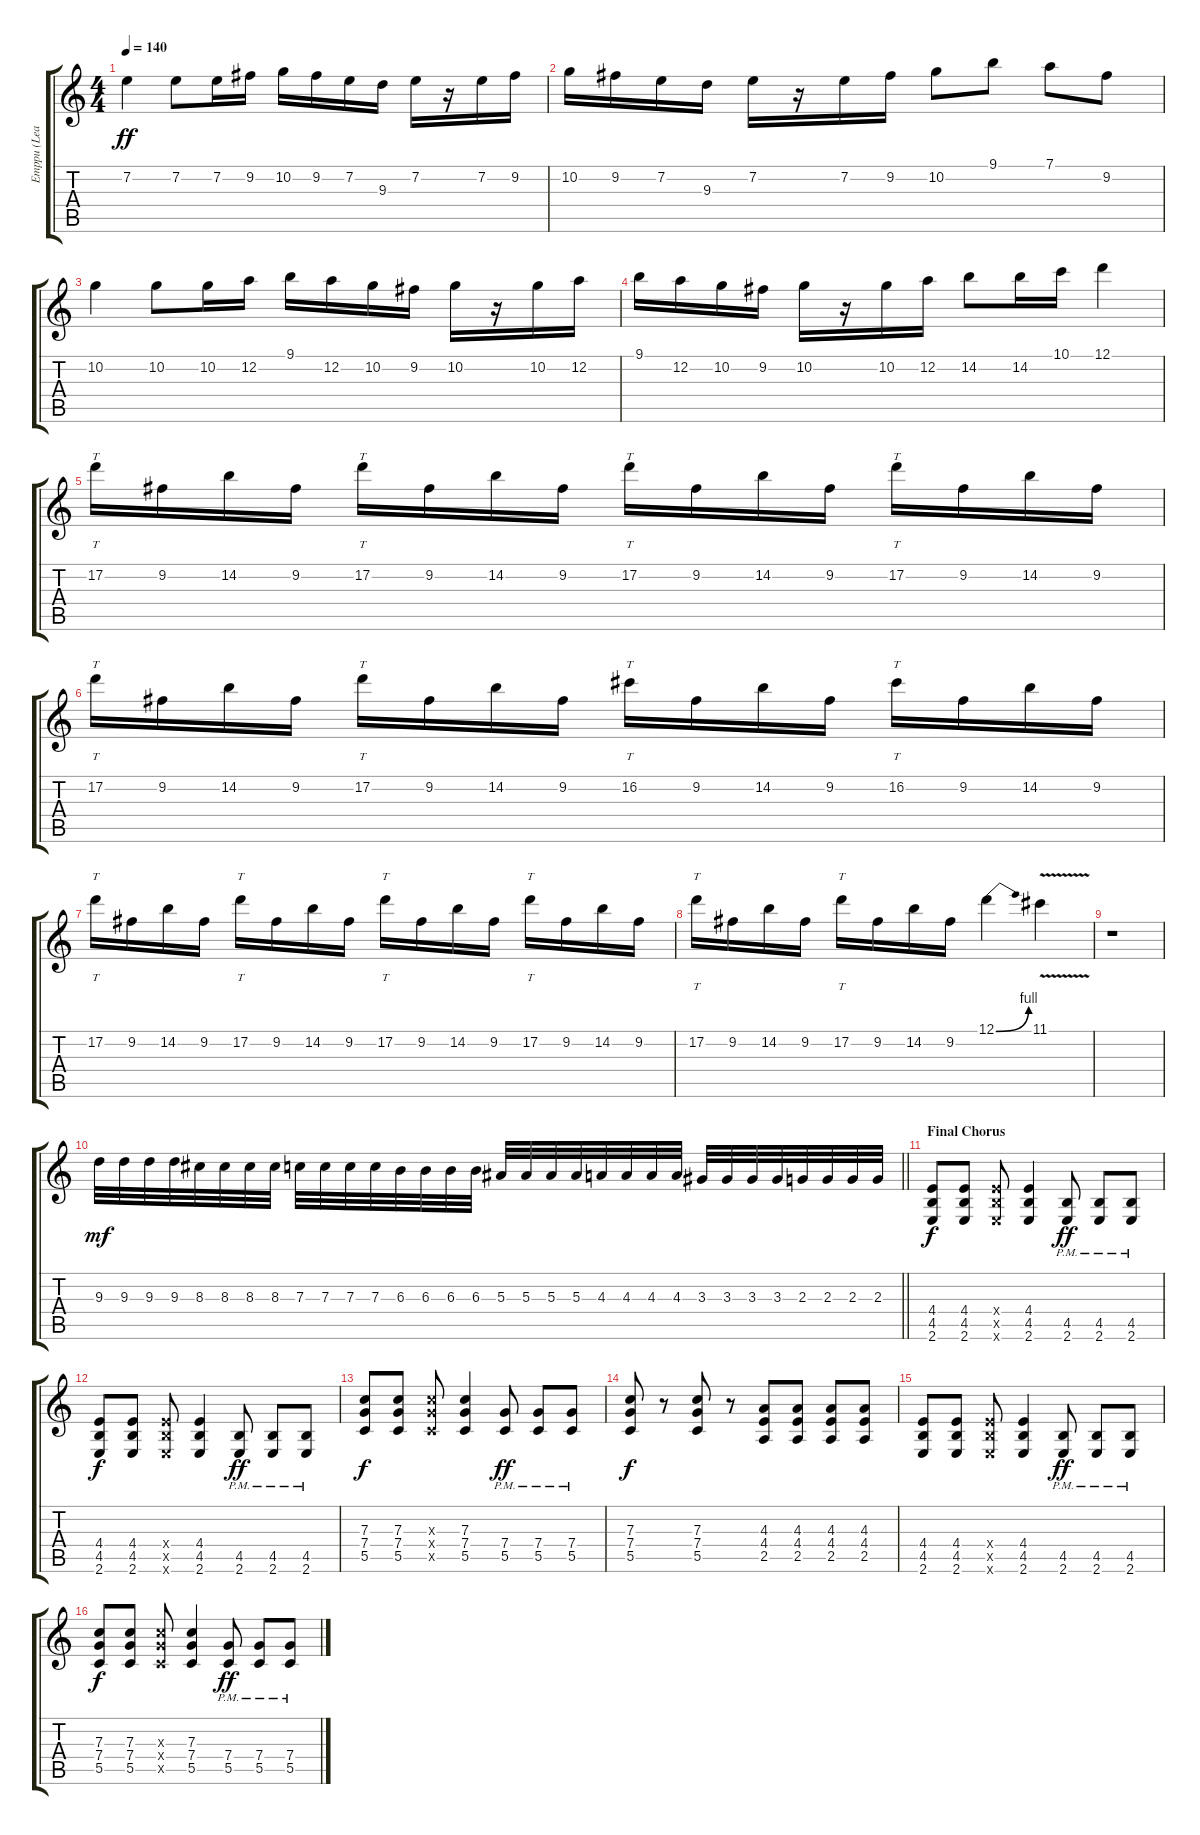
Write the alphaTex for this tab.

\track ("Emppu (Lead)" "Emppu (Lea") {instrument distortionguitar}
\staff {score tabs}
\tuning (D4 A3 F3 C3 G2 D2) {hide}
\ts (4 4)
\tempo 140
\clef g2
\ks aminor
7.2.4{dy ff} 7.2.8 7.2.16 9.2.16 10.2.16 9.2.16 7.2.16 9.3.16 7.2.16 r.16 7.2.16 9.2.16 |
10.2.16 9.2.16 7.2.16 9.3.16 7.2.16 r.16 7.2.16 9.2.16 10.2.8 9.1.8 7.1.8 9.2.8 |
10.2.4 10.2.8 10.2.16 12.2.16 9.1.16 12.2.16 10.2.16 9.2.16 10.2.16 r.16 10.2.16 12.2.16 |
9.1.16 12.2.16 10.2.16 9.2.16 10.2.16 r.16 10.2.16 12.2.16 14.2.8 14.2.16 10.1.16 12.1.4 |
17.2.16{tt} 9.2.16 14.2.16 9.2.16 17.2.16{tt} 9.2.16 14.2.16 9.2.16 17.2.16{tt} 9.2.16 14.2.16 9.2.16 17.2.16{tt} 9.2.16 14.2.16 9.2.16 |
17.2.16{tt} 9.2.16 14.2.16 9.2.16 17.2.16{tt} 9.2.16 14.2.16 9.2.16 16.2.16{tt} 9.2.16 14.2.16 9.2.16 16.2.16{tt} 9.2.16 14.2.16 9.2.16 |
17.2.16{tt} 9.2.16 14.2.16 9.2.16 17.2.16{tt} 9.2.16 14.2.16 9.2.16 17.2.16{tt} 9.2.16 14.2.16 9.2.16 17.2.16{tt} 9.2.16 14.2.16 9.2.16 |
17.2.16{tt} 9.2.16 14.2.16 9.2.16 17.2.16{tt} 9.2.16 14.2.16 9.2.16 12.1{be (bend 0 0 60 4)}.4 11.1{v}.4 |
r.1 |
\barLineRight lightlight
9.3.32{dy mf} 9.3.32 9.3.32 9.3.32 8.3.32 8.3.32 8.3.32 8.3.32 7.3.32 7.3.32 7.3.32 7.3.32 6.3.32 6.3.32 6.3.32 6.3.32 5.3.32 5.3.32 5.3.32 5.3.32 4.3.32 4.3.32 4.3.32 4.3.32 3.3.32 3.3.32 3.3.32 3.3.32 2.3.32 2.3.32 2.3.32 2.3.32 |
\section ("" "Final Chorus")
(4.4 4.5 2.6).8{dy f} (4.4 4.5 2.6).8 (4.4{x} 4.5{x} 2.6{x}).8 (4.4 4.5 2.6).4 (4.5{pm} 2.6{pm}).8{dy ff} (4.5{pm} 2.6{pm}).8 (4.5{pm} 2.6{pm}).8 |
(4.4 4.5 2.6).8{dy f} (4.4 4.5 2.6).8 (4.4{x} 4.5{x} 2.6{x}).8 (4.4 4.5 2.6).4 (4.5{pm} 2.6{pm}).8{dy ff} (4.5{pm} 2.6{pm}).8 (4.5{pm} 2.6{pm}).8 |
(7.3 7.4 5.5).8{dy f} (7.3 7.4 5.5).8 (7.3{x} 7.4{x} 5.5{x}).8 (7.3 7.4 5.5).4 (7.4{pm} 5.5{pm}).8{dy ff} (7.4{pm} 5.5{pm}).8 (7.4{pm} 5.5{pm}).8 |
(7.3 7.4 5.5).8{dy f} r.8 (7.3 7.4 5.5).8 r.8 (4.3 4.4 2.5).8 (4.3 4.4 2.5).8 (4.3 4.4 2.5).8 (4.3 4.4 2.5).8 |
(4.4 4.5 2.6).8 (4.4 4.5 2.6).8 (4.4{x} 4.5{x} 2.6{x}).8 (4.4 4.5 2.6).4 (4.5{pm} 2.6{pm}).8{dy ff} (4.5{pm} 2.6{pm}).8 (4.5{pm} 2.6{pm}).8 |
(7.3 7.4 5.5).8{dy f} (7.3 7.4 5.5).8 (7.3{x} 7.4{x} 5.5{x}).8 (7.3 7.4 5.5).4 (7.4{pm} 5.5{pm}).8{dy ff} (7.4{pm} 5.5{pm}).8 (7.4{pm} 5.5{pm}).8
